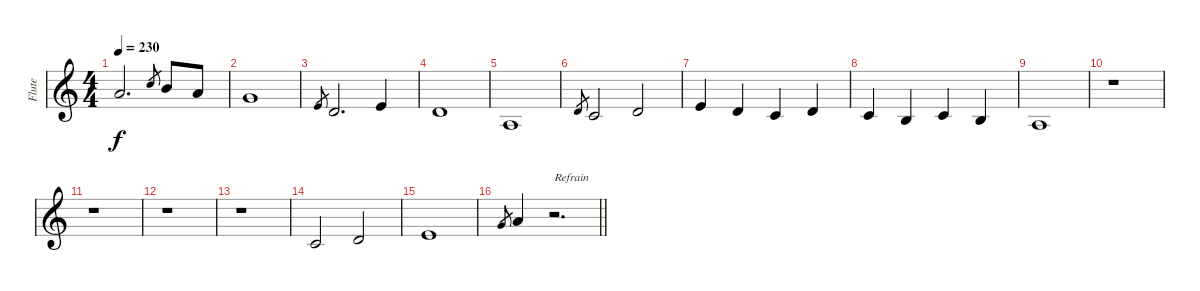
\track ("Flute" "Flute") {instrument flute}
\staff {score}
\tuning (E4 B3 G3 D3 A2 E2) {hide}
\ts (4 4)
\tempo 230
\clef g2
\ks c
5.1.2{d dy f} 8.1.8{gr} 7.1.8 5.1.8 |
3.1.1 |
9.3.8{gr} 7.3.2{d} 0.1.4 |
3.2.1 |
2.3.1 |
3.2.8{gr} 1.2.2 3.2.2 |
0.1.4 3.2.4 1.2.4 3.2.4 |
1.2.4 0.2.4 1.2.4 0.2.4 |
2.3.1 |
r.1 |
r.1 |
r.1 |
r.1 |
1.2.2 3.2.2 |
0.1.1 |
\barLineRight lightlight
3.1.8{gr} 5.1.4 r.2{d txt "Refrain"}
